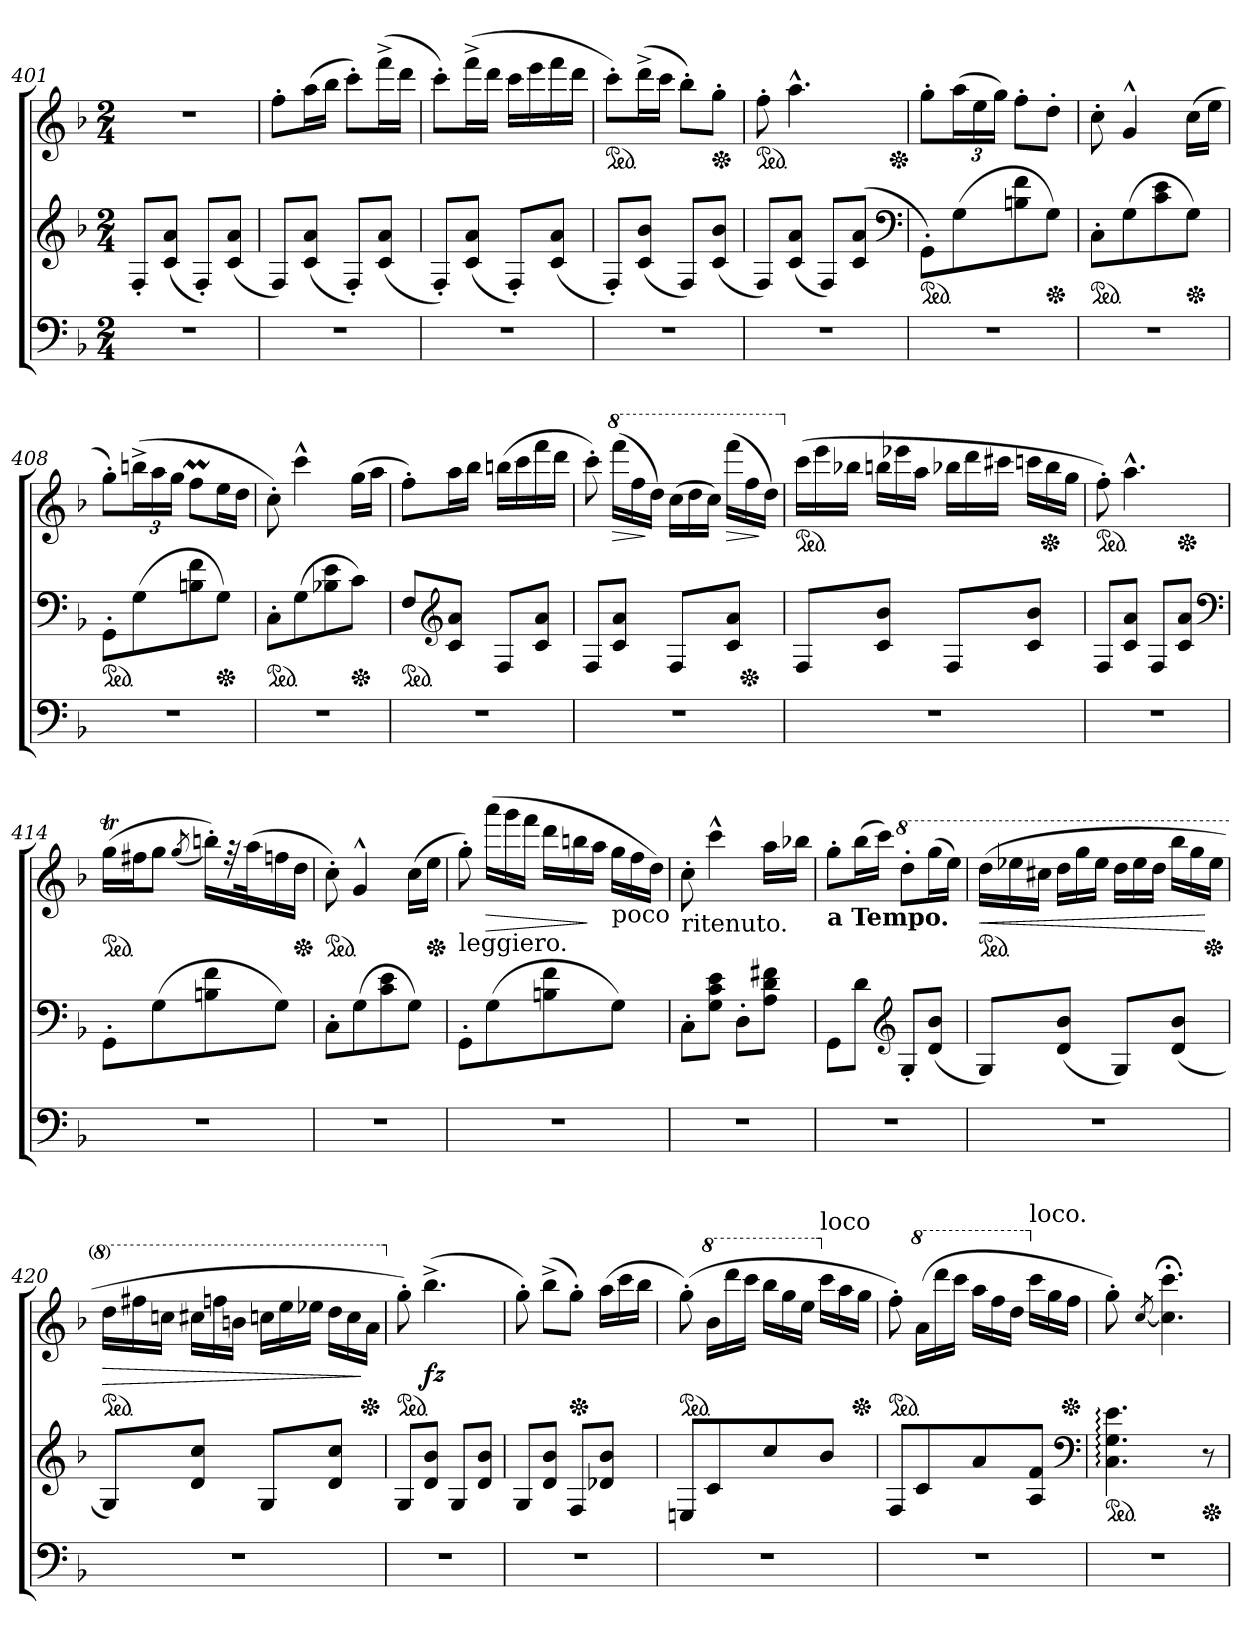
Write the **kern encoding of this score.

**kern	**kern	**kern	**dynam
*part3	*part2	*part1	*part1
*staff3	*staff2	*staff1	*staff1
*clefF4	*clefG2	*clefG2	*
*k[b-]	*k[b-]	*k[b-]	*
*M2/4	*M2/4	*M2/4	*
=401	=401	=401	=401
2r	8F'<L	2rdd	.
.	(8c 8aJ	.	.
.	8F'<L)	.	.
.	(8c 8aJ	.	.
=402	=402	=402	=402
2r	8FL)	8ff'>L	.
.	(8c 8aJ	(16aaL	.
.	.	16bb-JJ	.
.	8F'<L)	8ccc'>L)	.
.	(8c 8aJ	(16fff^<L	.
.	.	16dddJJ	.
=403	=403	=403	=403
2r	8F'<L)	8ccc'>L)	.
.	(8c 8aJ	(16fff^<L	.
.	.	16dddJJ	.
.	8F'<L)	16cccLL	.
.	.	16eee	.
.	(8c 8aJ	16fff	.
.	.	16dddJJ	.
=404	=404	=404	=404
*	*	*ped	*
2r	8F'<L)	8ccc'>L)	.
.	(8c 8b-J	(16ddd^<L	.
.	.	16cccJJ	.
.	8FL)	8bb-'>L)	.
*	*	*Xped	*
.	(8c 8b-J	8gg'>J	.
=405	=405	=405	=405
*	*	*ped	*
2r	8FL)	8ff'>	.
.	(8c 8aJ	4.aa^^>	.
.	8FL)	.	.
.	(<8c 8aJ	.	.
*	*clefF4	*	*
*	*	*Xped	*
=406	=406	=406	=406
!	!LO:TX:b:t=problem	!	!
*	*ped	*	*
2r	8GG'>L)	8gg'>L	.
.	(8G	(24aaL	.
.	.	24ee	.
.	.	24ggJJ)	.
.	8Bn 8f	8ff'>L	.
*	*Xped	*	*
.	8GJ)	8dd'>J	.
=407	=407	=407	=407
*	*ped	*	*
2r	8C'>L	8cc'>	.
.	(8G	4g^^>	.
.	8c 8e	.	.
*	*Xped	*	*
.	8GJ)	(16ccLL	.
.	.	16eeJJ	.
=408	=408	=408	=408
*	*ped	*	*
2r	8GG'>L	8gg'>L)	.
.	(8G	(24bbn^<L	.
.	.	24aa	.
.	.	24ggJJ	.
.	8Bn 8f	8ffML	.
*	*Xped	*	*
.	8GJ)	16eeL	.
.	.	16ddJJ	.
=409	=409	=409	=409
*	*ped	*	*
2r	8C'>L	8cc'>)	.
.	(8G	4ccc^^>	.
.	8B-X 8e	.	.
*	*Xped	*	*
.	8cJ)	(16ggLL	.
.	.	16aaJJ	.
=410	=410	=410	=410
*	*ped	*	*
2r	8FL	8ff'>L)	.
*	*clefG2	*	*
.	8c 8aJ	16aaL	.
.	.	16bb-JJ	.
.	8FL	(16bbnLL	.
.	.	16ccc	.
.	8c 8aJ	16fff	.
.	.	16dddJJ	.
=411	=411	=411	=411
*	*^	*	*
2r	8FL	3ryy	8ccc'>)	.
*	*	*	*8va	*
*	*	*	*Xtuplet	*
.	8c 8aJ	.	(24ffffLL	>
.	.	.	24fff	.
.	.	.	24dddJJ)	]
.	8FL	.	(24cccLL	.
.	.	.	24ddd	.
.	.	12ryy	24cccJJ)	.
.	8c 8aJ	.	(24ffffLL	>
*	*Xped	*	*	*
.	.	12ryy	24fff	.
.	.	.	24dddJJ)	]
*	*v	*v	*	*
=412	=412	=412	=412
*	*	*X8va	*
*	*^	*	*
!	!	!	!LO:TX:a:t=loco.	!
!	!	!	!LO:TX:b:t=delicatissimo.	!
*	*v	*v	*	*
*	*	*ped	*
2r	8FL	(24cccLL	.
.	.	24eee	.
.	.	24bb-XJJ	.
.	8c 8b-J	24bbnLL	.
.	.	24eee-X	.
.	.	24aaJJ	.
.	8FL	24bb-XLL	.
.	.	24ddd	.
.	.	24ccc#XJJ	.
.	8c 8b-J	24cccnLL	.
*	*	*Xped	*
.	.	24bb-	.
.	.	24ggJJ	.
=413	=413	=413	=413
*	*	*ped	*
*	*	*^	*
2r	8FL	8ff'>)	4.ryy	.
.	8c 8aJ	4.aa^^>	.	.
.	8FL	.	.	.
*	*	*Xped	*	*
.	8c 8aJ	.	8ryy	.
*	*clefF4	*	*	*
*	*	*v	*v	*
=414	=414	=414	=414
*	*	*ped	*
2r	8GG'>L	(16ggTLL	.
.	.	16ff#XJ	.
.	(8G	8ggJ	.
.	.	(8qgg/	.
.	8Bn 8f	16bbn'>LL))	.
.	.	32rff	.
.	.	(32aaK	.
.	8GJ)	16ffn	.
*	*	*Xped	*
.	.	16ddJJ	.
=415	=415	=415	=415
*	*	*ped	*
2r	8C'>L	8cc'>)	.
.	(8G	4g^^>	.
.	8c 8e	.	.
.	8GJ)	(16ccLL	.
*	*	*Xped	*
.	.	16eeJJ	.
=416	=416	=416	=416
!	!	!LO:TX:b:t=leggiero.	!
2r	8GG'>L	8gg'>)	.
.	(8G	(24aaaLL	>
.	.	24ggg	.
.	.	24fffJJ	.
.	8Bn 8f	24dddLL	.
.	.	24bbn	.
.	.	24aaJJ	]
!	!	!LO:TX:b:t=poco	!
.	8GJ)	24ggLL	.
.	.	24ff	.
.	.	24ddJJ)	.
=417	=417	=417	=417
!	!	!LO:TX:b:t=ritenuto.	!
2r	8C'>L	8cc'>	.
.	8G 8c 8eJ	4ccc^^>	.
.	8D'>L	.	.
.	8A 8d 8f#XJ	16aaLL	.
.	.	16bb-XJJ	.
=418	=418	=418	=418
!	!	!LO:TX:b:B:t=a Tempo.	!
2r	8GGL	8gg'>L	.
.	8dJ	(16bb-L	.
.	.	16cccJJ)	.
*	*clefG2	*	*
*	*	*8va	*
.	8G'<L	8ddd'>L	.
.	(8d 8b-J	(16gggL	.
.	.	16eeeJJ)	.
=419	=419	=419	=419
*	*	*ped	*
2r	8GL)	(24dddLL	<
.	.	24eee-X	.
.	.	24ccc#XJJ	.
.	(8d 8b-J	24dddLL	.
.	.	24ggg	.
.	.	24eee-JJ	.
.	8GL)	24dddLL	.
.	.	24eee-	.
.	.	24dddJJ	.
.	(8d 8b-J	24bbb-LL	.
.	.	24ggg	.
*	*	*Xped	*
.	.	24eee-JJ	[
=420	=420	=420	=420
*	*	*ped	*
2r	8GL)	24dddLL	>
.	.	24fff#X	.
.	.	24cccnJJ	.
.	8d 8ccJ	24ccc#XLL	.
.	.	24fffn	.
.	.	24bbnJJ	.
.	8GL	24cccnLL	.
.	.	24eee	.
.	.	24eee-XJJ	.
.	8d 8ccJ	24dddLL	.
.	.	24ccc	.
*	*	*Xped	*
.	.	24aaJJ	]
=421	=421	=421	=421
*	*	*X8va	*
!	!	!LO:TX:a:t=loco.	!
*	*	*ped	*
2r	8GL	8gg'>)	.
.	8d 8b-J	(4.bb-^<	fz
.	8GL	.	.
.	8d 8b-J	.	.
=422	=422	=422	=422
2r	8GL	8gg'>)	.
.	8d 8b-J	(8bb-^<L	.
*	*	*Xped	*
.	8FL	8gg'>J)	.
.	8d-X 8b-J	(24aaLL	.
.	.	24ccc	.
.	.	24bb-JJ	.
=423	=423	=423	=423
*	*	*ped	*
2r	8EnL	(8gg'>)	.
*	*	*8va	*
.	8c	24bb-LL	.
.	.	24dddd	.
.	.	24ccccJJ	.
.	8cc	24bbb-LL	.
.	.	24ggg	.
.	.	24eeeJJ	.
*	*	*X8va	*
!	!	!LO:TX:a:t=loco	!
.	8b-J	24cccLL	.
.	.	24aa	.
*	*	*Xped	*
.	.	24ggJJ	.
=424	=424	=424	=424
!	!	!LO:TX:b:t=ritenuto.	!
*	*	*ped	*
2r	8FL	8ff'>)	.
*	*	*8va	*
.	8c	(24aaLL	.
.	.	24dddd	.
.	.	24ccccJJ	.
.	8a	24aaaLL	.
.	.	24fff	.
.	.	24dddJJ	.
*	*	*X8va	*
!	!	!LO:TX:a:t=loco.	!
.	8A 8fJ	24cccLL	.
.	.	24gg	.
*	*	*Xped	*
.	.	24ffJJ	.
*	*clefF4	*	*
=425	=425	=425	=425
*	*ped	*	*
2r	4.C: 4.G: 4.e:	8gg'>)	.
.	.	[8qcc/	.
.	.	4.cc];< 4.ccc;<	.
*	*Xped	*	*
.	8r	.	.
=	=	=	=
*-	*-	*-	*-
